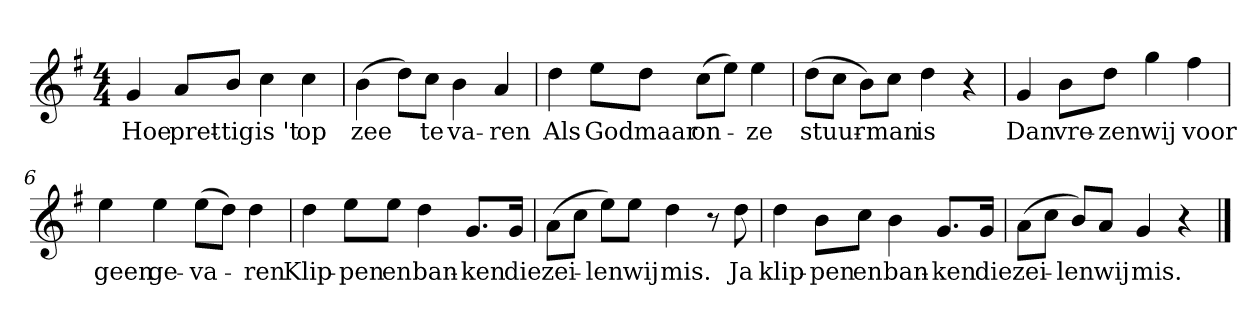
**kern	**text
*part1	*part1
*staff1	*staff1
*clefG2	*
*k[f#]	*
*G:	*
*M4/4	*
*MM120	*
=1	=1
4g	Hoe
8a/L	pret-
8b/J	-tig
4cc	is 't
4cc	op
=2	=2
(4b	zee
8dd\L)	.
8cc\J	te
4b	va-
4a	-ren
=3	=3
4dd	Als
8ee\L	God
8dd\J	maar
(8cc\L	on-
8ee\J)	.
4ee	-ze
=4	=4
(8dd\L	stuur-
8cc\J	.
8b\L)	.
8cc\J	-man
4dd	is
4r	.
=5	=5
4g	Dan
8b\L	vre-
8dd\J	-zen
4gg	wij
4ff#	voor
=6	=6
4ee	geen
4ee	ge-
(8ee\L	-va-
8dd\J)	.
4dd	-ren
=7	=7
4dd	Klip-
8ee\L	-pen
8ee\J	en
4dd	ban-
8.g/L	-ken
16g/Jk	die
=8	=8
(8a\L	zei-
8cc\J	.
8ee\L)	-len
8ee\J	wij
4dd	mis.
8r	.
8dd	Ja
=9	=9
4dd	klip-
8b\L	-pen
8cc\J	en
4b	ban-
8.g/L	-ken
16g/Jk	die
=10	=10
(8a\L	zei-
8cc\J	.
8b/L)	-len
8a/J	wij
4g	mis.
4r	.
==	==
*-	*-
